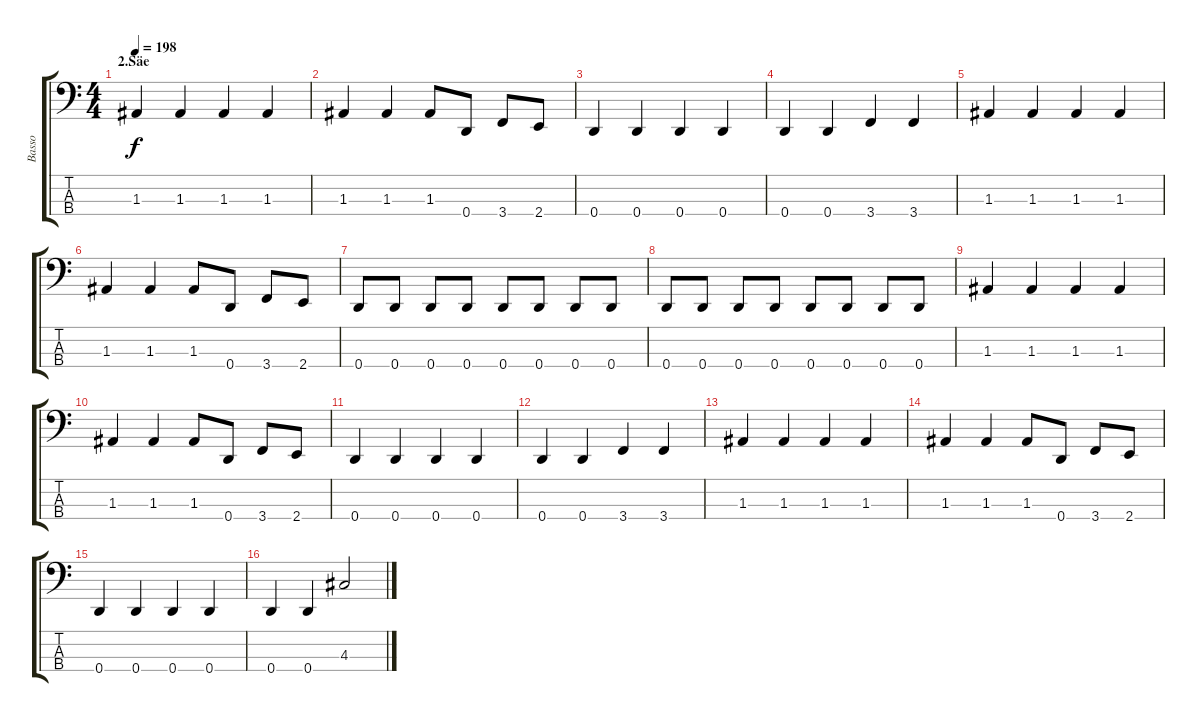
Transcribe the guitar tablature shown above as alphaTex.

\track ("Basso" "Basso") {instrument electricbasspick}
\staff {score tabs}
\tuning (G2 D2 A1 D1) {hide}
\ts (4 4)
\section ("" "2.Säe")
\tempo 198
\clef f4
\ks c
1.3.4{dy f} 1.3.4 1.3.4 1.3.4 |
1.3.4 1.3.4 1.3.8 0.4.8 3.4.8 2.4.8 |
0.4.4 0.4.4 0.4.4 0.4.4 |
0.4.4 0.4.4 3.4.4 3.4.4 |
1.3.4 1.3.4 1.3.4 1.3.4 |
1.3.4 1.3.4 1.3.8 0.4.8 3.4.8 2.4.8 |
0.4.8 0.4.8 0.4.8 0.4.8 0.4.8 0.4.8 0.4.8 0.4.8 |
0.4.8 0.4.8 0.4.8 0.4.8 0.4.8 0.4.8 0.4.8 0.4.8 |
1.3.4 1.3.4 1.3.4 1.3.4 |
1.3.4 1.3.4 1.3.8 0.4.8 3.4.8 2.4.8 |
0.4.4 0.4.4 0.4.4 0.4.4 |
0.4.4 0.4.4 3.4.4 3.4.4 |
1.3.4 1.3.4 1.3.4 1.3.4 |
1.3.4 1.3.4 1.3.8 0.4.8 3.4.8 2.4.8 |
0.4.4 0.4.4 0.4.4 0.4.4 |
0.4.4 0.4.4 4.3.2
